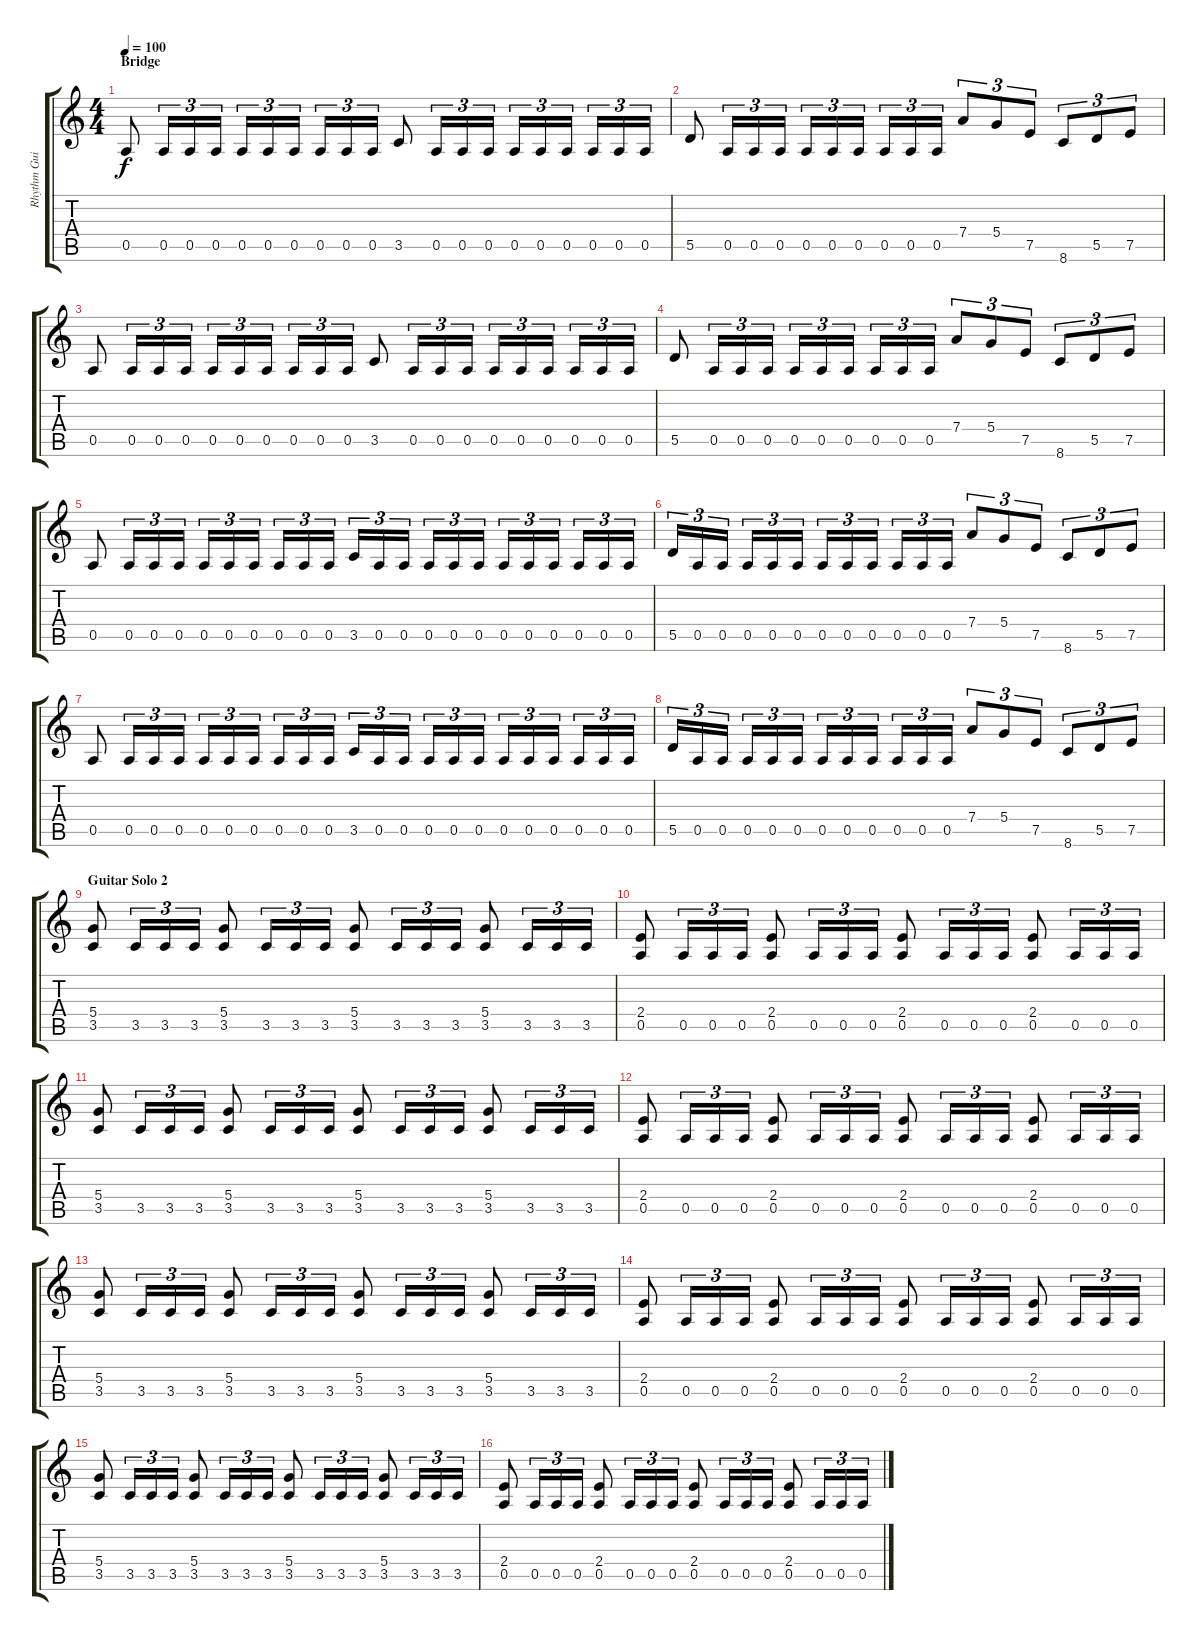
\track ("Rhythm Guitar" "Rhythm Gui") {instrument distortionguitar}
\staff {score tabs}
\tuning (E4 B3 G3 D3 A2 E2) {hide}
\ts (4 4)
\section ("" "Bridge")
\tempo 100
\clef g2
\ks c
0.5.8{dy f} 0.5.16{tu (3 2)} 0.5.16{tu (3 2)} 0.5.16{tu (3 2)} 0.5.16{tu (3 2)} 0.5.16{tu (3 2)} 0.5.16{tu (3 2)} 0.5.16{tu (3 2)} 0.5.16{tu (3 2)} 0.5.16{tu (3 2)} 3.5.8 0.5.16{tu (3 2)} 0.5.16{tu (3 2)} 0.5.16{tu (3 2)} 0.5.16{tu (3 2)} 0.5.16{tu (3 2)} 0.5.16{tu (3 2)} 0.5.16{tu (3 2)} 0.5.16{tu (3 2)} 0.5.16{tu (3 2)} |
5.5.8 0.5.16{tu (3 2)} 0.5.16{tu (3 2)} 0.5.16{tu (3 2)} 0.5.16{tu (3 2)} 0.5.16{tu (3 2)} 0.5.16{tu (3 2)} 0.5.16{tu (3 2)} 0.5.16{tu (3 2)} 0.5.16{tu (3 2)} 7.4.8{tu (3 2)} 5.4.8{tu (3 2)} 7.5.8{tu (3 2)} 8.6.8{tu (3 2)} 5.5.8{tu (3 2)} 7.5.8{tu (3 2)} |
0.5.8 0.5.16{tu (3 2)} 0.5.16{tu (3 2)} 0.5.16{tu (3 2)} 0.5.16{tu (3 2)} 0.5.16{tu (3 2)} 0.5.16{tu (3 2)} 0.5.16{tu (3 2)} 0.5.16{tu (3 2)} 0.5.16{tu (3 2)} 3.5.8 0.5.16{tu (3 2)} 0.5.16{tu (3 2)} 0.5.16{tu (3 2)} 0.5.16{tu (3 2)} 0.5.16{tu (3 2)} 0.5.16{tu (3 2)} 0.5.16{tu (3 2)} 0.5.16{tu (3 2)} 0.5.16{tu (3 2)} |
5.5.8 0.5.16{tu (3 2)} 0.5.16{tu (3 2)} 0.5.16{tu (3 2)} 0.5.16{tu (3 2)} 0.5.16{tu (3 2)} 0.5.16{tu (3 2)} 0.5.16{tu (3 2)} 0.5.16{tu (3 2)} 0.5.16{tu (3 2)} 7.4.8{tu (3 2)} 5.4.8{tu (3 2)} 7.5.8{tu (3 2)} 8.6.8{tu (3 2)} 5.5.8{tu (3 2)} 7.5.8{tu (3 2)} |
0.5.8 0.5.16{tu (3 2)} 0.5.16{tu (3 2)} 0.5.16{tu (3 2)} 0.5.16{tu (3 2)} 0.5.16{tu (3 2)} 0.5.16{tu (3 2)} 0.5.16{tu (3 2)} 0.5.16{tu (3 2)} 0.5.16{tu (3 2)} 3.5.16{tu (3 2)} 0.5.16{tu (3 2)} 0.5.16{tu (3 2)} 0.5.16{tu (3 2)} 0.5.16{tu (3 2)} 0.5.16{tu (3 2)} 0.5.16{tu (3 2)} 0.5.16{tu (3 2)} 0.5.16{tu (3 2)} 0.5.16{tu (3 2)} 0.5.16{tu (3 2)} 0.5.16{tu (3 2)} |
5.5.16{tu (3 2)} 0.5.16{tu (3 2)} 0.5.16{tu (3 2)} 0.5.16{tu (3 2)} 0.5.16{tu (3 2)} 0.5.16{tu (3 2)} 0.5.16{tu (3 2)} 0.5.16{tu (3 2)} 0.5.16{tu (3 2)} 0.5.16{tu (3 2)} 0.5.16{tu (3 2)} 0.5.16{tu (3 2)} 7.4.8{tu (3 2)} 5.4.8{tu (3 2)} 7.5.8{tu (3 2)} 8.6.8{tu (3 2)} 5.5.8{tu (3 2)} 7.5.8{tu (3 2)} |
0.5.8 0.5.16{tu (3 2)} 0.5.16{tu (3 2)} 0.5.16{tu (3 2)} 0.5.16{tu (3 2)} 0.5.16{tu (3 2)} 0.5.16{tu (3 2)} 0.5.16{tu (3 2)} 0.5.16{tu (3 2)} 0.5.16{tu (3 2)} 3.5.16{tu (3 2)} 0.5.16{tu (3 2)} 0.5.16{tu (3 2)} 0.5.16{tu (3 2)} 0.5.16{tu (3 2)} 0.5.16{tu (3 2)} 0.5.16{tu (3 2)} 0.5.16{tu (3 2)} 0.5.16{tu (3 2)} 0.5.16{tu (3 2)} 0.5.16{tu (3 2)} 0.5.16{tu (3 2)} |
5.5.16{tu (3 2)} 0.5.16{tu (3 2)} 0.5.16{tu (3 2)} 0.5.16{tu (3 2)} 0.5.16{tu (3 2)} 0.5.16{tu (3 2)} 0.5.16{tu (3 2)} 0.5.16{tu (3 2)} 0.5.16{tu (3 2)} 0.5.16{tu (3 2)} 0.5.16{tu (3 2)} 0.5.16{tu (3 2)} 7.4.8{tu (3 2)} 5.4.8{tu (3 2)} 7.5.8{tu (3 2)} 8.6.8{tu (3 2)} 5.5.8{tu (3 2)} 7.5.8{tu (3 2)} |
\section ("" "Guitar Solo 2")
(5.4 3.5).8 3.5.16{tu (3 2)} 3.5.16{tu (3 2)} 3.5.16{tu (3 2)} (5.4 3.5).8 3.5.16{tu (3 2)} 3.5.16{tu (3 2)} 3.5.16{tu (3 2)} (5.4 3.5).8 3.5.16{tu (3 2)} 3.5.16{tu (3 2)} 3.5.16{tu (3 2)} (5.4 3.5).8 3.5.16{tu (3 2)} 3.5.16{tu (3 2)} 3.5.16{tu (3 2)} |
(2.4 0.5).8 0.5.16{tu (3 2)} 0.5.16{tu (3 2)} 0.5.16{tu (3 2)} (2.4 0.5).8 0.5.16{tu (3 2)} 0.5.16{tu (3 2)} 0.5.16{tu (3 2)} (2.4 0.5).8 0.5.16{tu (3 2)} 0.5.16{tu (3 2)} 0.5.16{tu (3 2)} (2.4 0.5).8 0.5.16{tu (3 2)} 0.5.16{tu (3 2)} 0.5.16{tu (3 2)} |
(5.4 3.5).8 3.5.16{tu (3 2)} 3.5.16{tu (3 2)} 3.5.16{tu (3 2)} (5.4 3.5).8 3.5.16{tu (3 2)} 3.5.16{tu (3 2)} 3.5.16{tu (3 2)} (5.4 3.5).8 3.5.16{tu (3 2)} 3.5.16{tu (3 2)} 3.5.16{tu (3 2)} (5.4 3.5).8 3.5.16{tu (3 2)} 3.5.16{tu (3 2)} 3.5.16{tu (3 2)} |
(2.4 0.5).8 0.5.16{tu (3 2)} 0.5.16{tu (3 2)} 0.5.16{tu (3 2)} (2.4 0.5).8 0.5.16{tu (3 2)} 0.5.16{tu (3 2)} 0.5.16{tu (3 2)} (2.4 0.5).8 0.5.16{tu (3 2)} 0.5.16{tu (3 2)} 0.5.16{tu (3 2)} (2.4 0.5).8 0.5.16{tu (3 2)} 0.5.16{tu (3 2)} 0.5.16{tu (3 2)} |
(5.4 3.5).8 3.5.16{tu (3 2)} 3.5.16{tu (3 2)} 3.5.16{tu (3 2)} (5.4 3.5).8 3.5.16{tu (3 2)} 3.5.16{tu (3 2)} 3.5.16{tu (3 2)} (5.4 3.5).8 3.5.16{tu (3 2)} 3.5.16{tu (3 2)} 3.5.16{tu (3 2)} (5.4 3.5).8 3.5.16{tu (3 2)} 3.5.16{tu (3 2)} 3.5.16{tu (3 2)} |
(2.4 0.5).8 0.5.16{tu (3 2)} 0.5.16{tu (3 2)} 0.5.16{tu (3 2)} (2.4 0.5).8 0.5.16{tu (3 2)} 0.5.16{tu (3 2)} 0.5.16{tu (3 2)} (2.4 0.5).8 0.5.16{tu (3 2)} 0.5.16{tu (3 2)} 0.5.16{tu (3 2)} (2.4 0.5).8 0.5.16{tu (3 2)} 0.5.16{tu (3 2)} 0.5.16{tu (3 2)} |
(5.4 3.5).8 3.5.16{tu (3 2)} 3.5.16{tu (3 2)} 3.5.16{tu (3 2)} (5.4 3.5).8 3.5.16{tu (3 2)} 3.5.16{tu (3 2)} 3.5.16{tu (3 2)} (5.4 3.5).8 3.5.16{tu (3 2)} 3.5.16{tu (3 2)} 3.5.16{tu (3 2)} (5.4 3.5).8 3.5.16{tu (3 2)} 3.5.16{tu (3 2)} 3.5.16{tu (3 2)} |
(2.4 0.5).8 0.5.16{tu (3 2)} 0.5.16{tu (3 2)} 0.5.16{tu (3 2)} (2.4 0.5).8 0.5.16{tu (3 2)} 0.5.16{tu (3 2)} 0.5.16{tu (3 2)} (2.4 0.5).8 0.5.16{tu (3 2)} 0.5.16{tu (3 2)} 0.5.16{tu (3 2)} (2.4 0.5).8 0.5.16{tu (3 2)} 0.5.16{tu (3 2)} 0.5.16{tu (3 2)}
